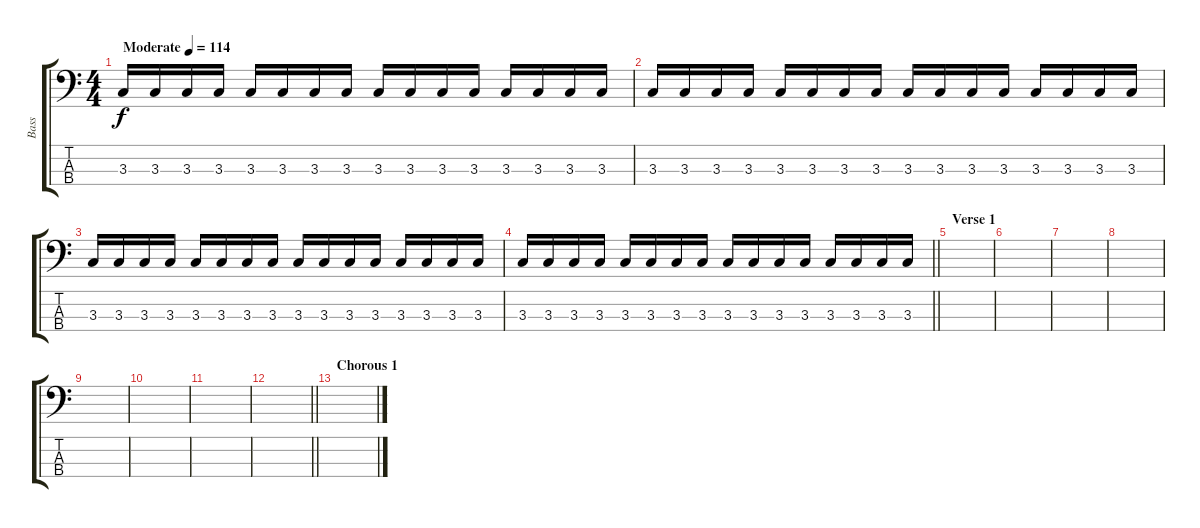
\track ("Bass" "Bass") {instrument synthbass1}
\staff {score tabs}
\tuning (G2 D2 A1 E1) {hide}
\ts (4 4)
\tempo (114 "Moderate")
\clef f4
\ks c
3.3.16{dy f instrument synthbass1} 3.3.16 3.3.16 3.3.16 3.3.16 3.3.16 3.3.16 3.3.16 3.3.16 3.3.16 3.3.16 3.3.16 3.3.16 3.3.16 3.3.16 3.3.16 |
3.3.16 3.3.16 3.3.16 3.3.16 3.3.16 3.3.16 3.3.16 3.3.16 3.3.16 3.3.16 3.3.16 3.3.16 3.3.16 3.3.16 3.3.16 3.3.16 |
3.3.16 3.3.16 3.3.16 3.3.16 3.3.16 3.3.16 3.3.16 3.3.16 3.3.16 3.3.16 3.3.16 3.3.16 3.3.16 3.3.16 3.3.16 3.3.16 |
\barLineRight lightlight
3.3.16 3.3.16 3.3.16 3.3.16 3.3.16 3.3.16 3.3.16 3.3.16 3.3.16 3.3.16 3.3.16 3.3.16 3.3.16 3.3.16 3.3.16 3.3.16 |
\section ("" "Verse 1")
|
|
|
|
|
|
|
\barLineRight lightlight
|
\section ("" "Chorous 1")
